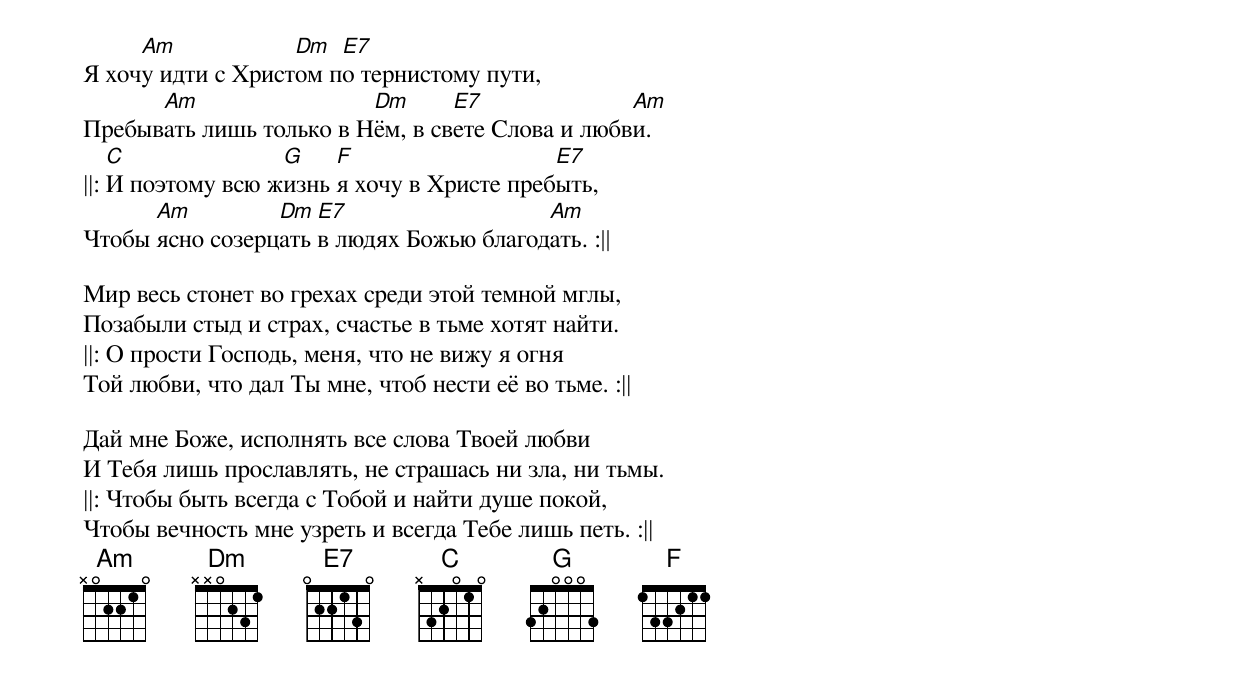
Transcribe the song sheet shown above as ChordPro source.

Я хоч[Am]у идти с Христ[Dm]ом п[E7]о тернистому пути,
Пребыв[Am]ать лишь только в Н[Dm]ём, в св[E7]ете Слова и любв[Am]и.
||: [C]И поэтому всю ж[G]изнь [F]я хочу в Христе преб[E7]ыть,
Чтобы [Am]ясно созерц[Dm]ать [E7]в людях Божью благод[Am]ать. :||

Мир весь стонет во грехах среди этой темной мглы,
Позабыли стыд и страх, счастье в тьме хотят найти.
||: О прости Господь, меня, что не вижу я огня
Той любви, что дал Ты мне, чтоб нести её во тьме. :||

Дай мне Боже, исполнять все слова Твоей любви
И Тебя лишь прославлять, не страшась ни зла, ни тьмы.
||: Чтобы быть всегда с Тобой и найти душе покой,
Чтобы вечность мне узреть и всегда Тебе лишь петь. :||
